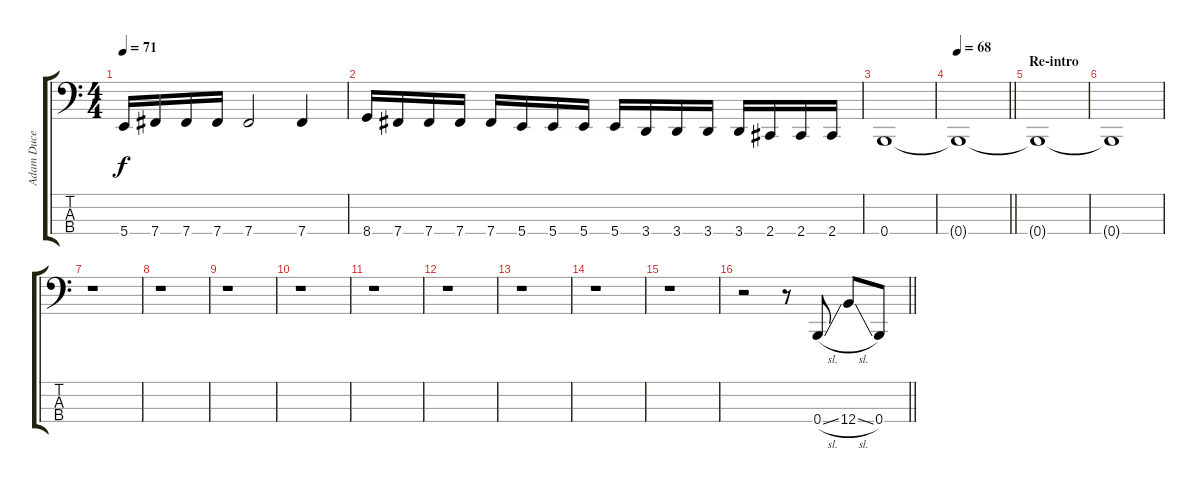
\track ("Adam Duce  - Bass guitar" "Adam Duce ") {instrument electricbasspick}
\staff {score tabs}
\tuning (E2 B1 Gb1 B0) {hide}
\ts (4 4)
\tempo 71
\clef f4
\ks c
5.4.16{dy f} 7.4.16 7.4.16 7.4.16 7.4.2 7.4.4 |
8.4.16 7.4.16 7.4.16 7.4.16 7.4.16 5.4.16 5.4.16 5.4.16 5.4.16 3.4.16 3.4.16 3.4.16 3.4.16 2.4.16 2.4.16 2.4.16 |
0.4.1 |
\tempo 68
\barLineRight lightlight
0.4{t}.1 |
\section ("" "Re-intro")
0.4{t}.1 |
0.4{t}.1 |
r.1 |
r.1 |
r.1 |
r.1 |
r.1 |
r.1 |
r.1 |
r.1 |
r.1 |
\barLineRight lightlight
r.2 r.8 0.4{sl}.8 12.4{sl}.8 0.4.8
